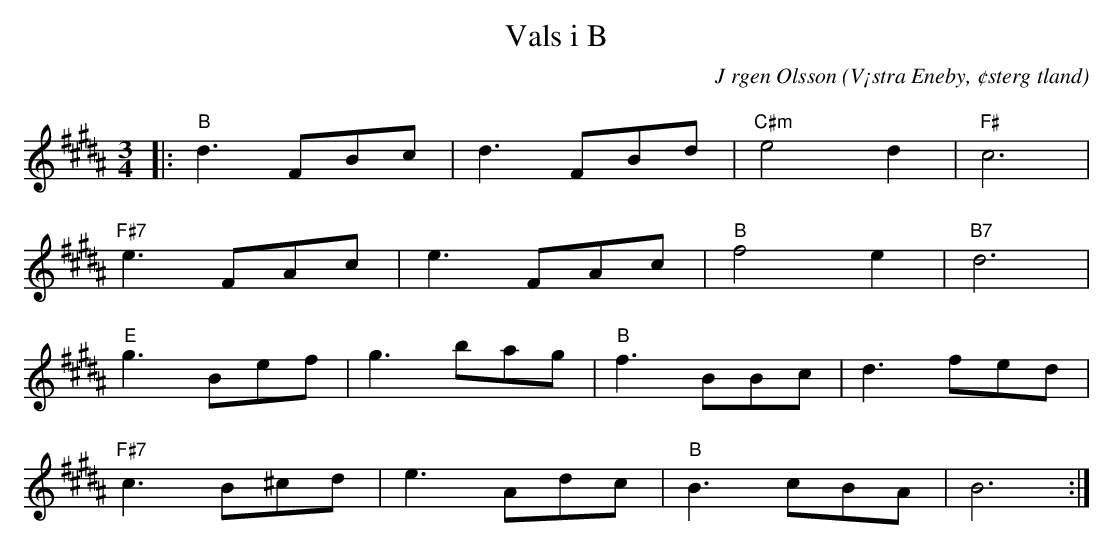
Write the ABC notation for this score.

X:1
T:Vals i B
C:J rgen Olsson
O:V¡stra Eneby, ¢sterg tland
Q:160
M:3/4
L:1/8
K:B
|:"B" d3 FBc|d3 FBd|"C#m" e4d2|"F#" c6 |
"F#7" e3 FAc|e3 FAc |"B" f4e2|"B7"d6 |
"E" g3 Bef|g3 bag |"B" f3 BBc|d3 fed |
"F#7" c3 B^cd|e3 Adc |"B" B3 cBA| B6 :|]
